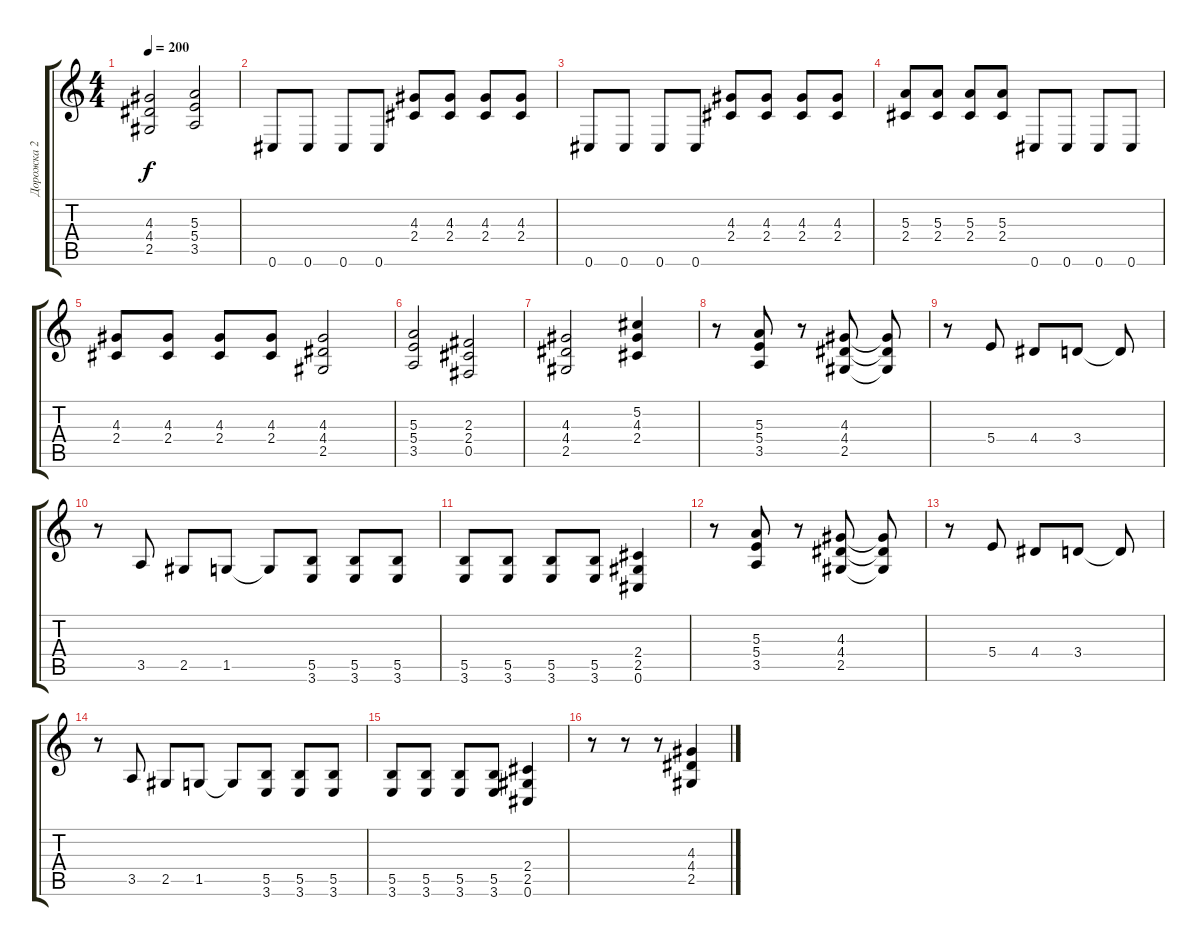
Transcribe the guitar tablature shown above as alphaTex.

\track ("Дорожка 2" "Дорожка 2") {instrument overdrivenguitar}
\staff {score tabs}
\tuning (Db4 Ab3 E3 B2 Gb2 Db2) {hide}
\ts (4 4)
\tempo 200
\clef g2
\ks c
(4.3 4.4 2.5).2{dy f} (5.3 5.4 3.5).2 |
0.6.8 0.6.8 0.6.8 0.6.8 (4.3 2.4).8 (4.3 2.4).8 (4.3 2.4).8 (4.3 2.4).8 |
0.6.8 0.6.8 0.6.8 0.6.8 (4.3 2.4).8 (4.3 2.4).8 (4.3 2.4).8 (4.3 2.4).8 |
(5.3 2.4).8 (5.3 2.4).8 (5.3 2.4).8 (5.3 2.4).8 0.6.8 0.6.8 0.6.8 0.6.8 |
(4.3 2.4).8 (4.3 2.4).8 (4.3 2.4).8 (4.3 2.4).8 (4.3 4.4 2.5).2 |
(5.3 5.4 3.5).2 (2.3 2.4 0.5).2 |
(4.3 4.4 2.5).2 (5.2 4.3 2.4).4 |
r.8 (5.3 5.4 3.5).8 r.8 (4.3 4.4 2.5).8 (4.3{t} 4.4{t} 2.5{t}).8 |
r.8 5.4.8 4.4.8 3.4.8 3.4{t}.8 |
r.8 3.5.8 2.5.8 1.5.8 1.5{t}.8 (5.5 3.6).8 (5.5 3.6).8 (5.5 3.6).8 |
(5.5 3.6).8 (5.5 3.6).8 (5.5 3.6).8 (5.5 3.6).8 (2.4 2.5 0.6).4 |
r.8 (5.3 5.4 3.5).8 r.8 (4.3 4.4 2.5).8 (4.3{t} 4.4{t} 2.5{t}).8 |
r.8 5.4.8 4.4.8 3.4.8 3.4{t}.8 |
r.8 3.5.8 2.5.8 1.5.8 1.5{t}.8 (5.5 3.6).8 (5.5 3.6).8 (5.5 3.6).8 |
(5.5 3.6).8 (5.5 3.6).8 (5.5 3.6).8 (5.5 3.6).8 (2.4 2.5 0.6).4 |
r.8 r.8 r.8 (4.3 4.4 2.5).4
